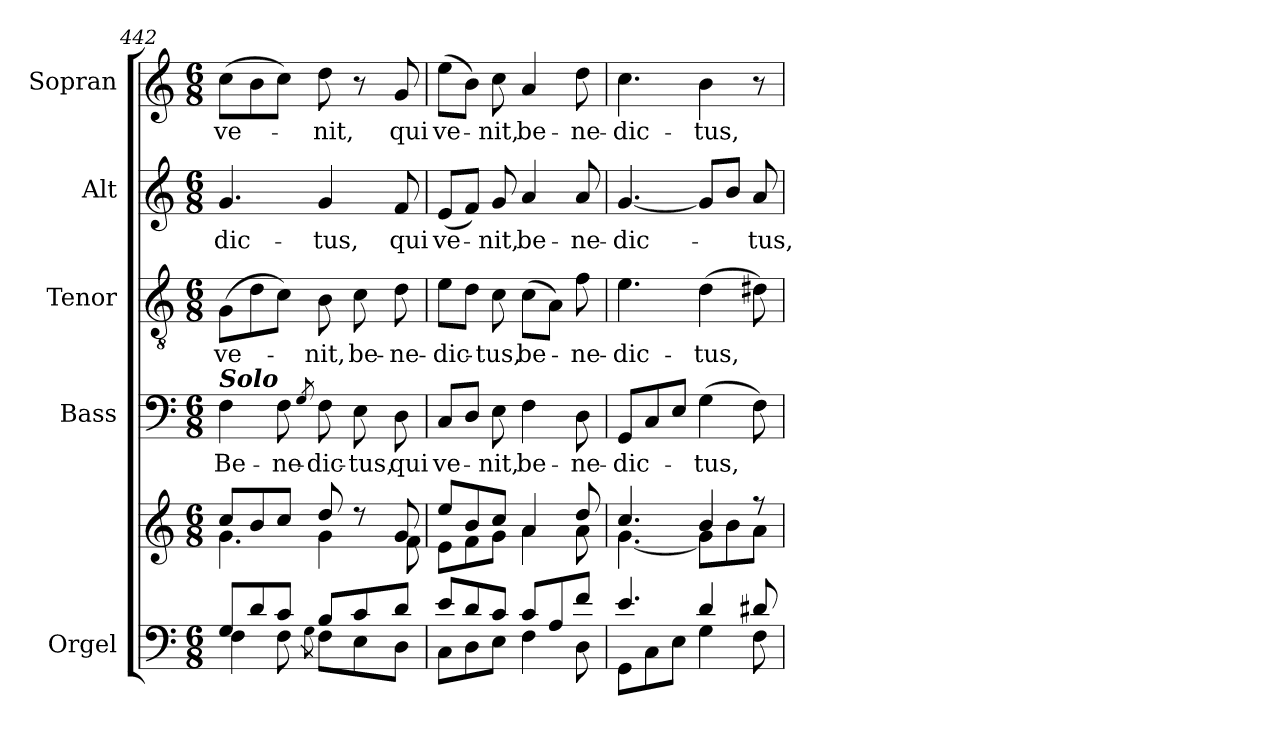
**kern	**kern	**kern	**text	**kern	**text	**kern	**text	**kern	**text
*part5	*part5	*part4	*part4	*part3	*part3	*part2	*part2	*part1	*part1
*staff6	*staff5	*staff4	*staff4	*staff3	*staff3	*staff2	*staff2	*staff1	*staff1
*I"Orgel	*	*I"Bass	*	*I"Tenor	*	*I"Alt	*	*I"Sopran	*
*I'Org.	*	*I'B	*	*I'T	*	*I'A	*	*I'S	*
*clefF4	*clefG2	*clefF4	*	*clefGv2	*	*clefG2	*	*clefG2	*
*k[]	*k[]	*k[]	*	*k[]	*	*k[]	*	*k[]	*
*C:	*C:	*C:	*	*C:	*	*C:	*	*C:	*
*M6/8	*M6/8	*M6/8	*	*M6/8	*	*M6/8	*	*M6/8	*
=442	=442	=442	=442	=442	=442	=442	=442	=442	=442
*^	*^	*	*	*	*	*	*	*	*
!	!	!	!	!LO:TX:a:Bi:t=Solo	!	!	!	!	!	!	!
!	!	!	!	!	!LO:LY:b	!	!LO:LY:b	!	!LO:LY:b	!	!LO:LY:b
8G/L	4F\	8cc/L	4.g\	4F\	Be-	(>8G\L	ve-	4.g/	-dic-	(>8cc\L	ve-
8d/	.	8b/	.	.	.	8d\	.	.	.	8b\	.
!	!	!	!	!	!LO:LY:b	!	!	!	!	!	!
8c/J	8F\	8cc/J	.	8F\	-ne-	8c\J)	.	.	.	8cc\J)	.
.	8qG\	.	.	8qG/	.	.	.	.	.	.	.
!	!	!	!	!	!LO:LY:b	!	!LO:LY:b	!	!LO:LY:b	!	!LO:LY:b
8B/L	8F\L	8dd/	4g\	8F\	-dic-	8B\	-nit,	4g/	-tus,	8dd\	-nit,
!	!	!	!	!	!LO:LY:b	!	!LO:LY:b	!	!	!	!
8c/	8E\	8r	.	8E\	-tus,	8c\	be-	.	.	8r	.
!	!	!	!	!	!LO:LY:b	!	!LO:LY:b	!	!LO:LY:b	!	!LO:LY:b
8d/J	8D\J	8g/	8f\	8D\	qui	8d\	-ne-	8f/	qui	8g/	qui
=443	=443	=443	=443	=443	=443	=443	=443	=443	=443	=443	=443
!	!	!	!	!	!LO:LY:b	!	!LO:LY:b	!	!LO:LY:b	!	!LO:LY:b
8e/L	8C\L	8ee/L	8e\L	8C/L	ve-	8e\L	-dic-	(<8e/L	ve-	(>8ee\L	ve-
8d/	8D\	8b/	8f\	8D/J	.	8d\J	.	8f/J)	.	8b\J)	.
!	!	!	!	!	!LO:LY:b	!	!LO:LY:b	!	!LO:LY:b	!	!LO:LY:b
8c/J	8E\J	8cc/J	8g\J	8E\	-nit,	8c\	-tus,	8g/	-nit,	8cc\	-nit,
!	!	!	!	!	!LO:LY:b	!	!LO:LY:b	!	!LO:LY:b	!	!LO:LY:b
8c/L	4F\	4a/	4a\	4F\	be-	(>8c\L	be-	4a/	be-	4a/	be-
8A/	.	.	.	.	.	8A\J)	.	.	.	.	.
!	!	!	!	!	!LO:LY:b	!	!LO:LY:b	!	!LO:LY:b	!	!LO:LY:b
8f/J	8D\	8dd/	8a\	8D\	-ne-	8f\	-ne-	8a/	-ne-	8dd\	-ne-
=444	=444	=444	=444	=444	=444	=444	=444	=444	=444	=444	=444
!	!	!	!	!	!LO:LY:b	!	!LO:LY:b	!	!LO:LY:b	!	!LO:LY:b
4.e/	8GG\L	4.cc/	[<4.g\	8GG/L	-dic-	4.e\	-dic-	[4.g/	-dic-	4.cc\	-dic-
.	8C\	.	.	8C/	.	.	.	.	.	.	.
.	8E\J	.	.	8E/J	.	.	.	.	.	.	.
!	!	!	!	!	!LO:LY:b	!	!LO:LY:b	!	!	!	!LO:LY:b
4d/	4G\	4b/	8g\L]	(>4G\	-tus,	(>4d\	-tus,	8g/L]	.	4b\	-tus,
.	.	.	8b\	.	.	.	.	8b/J	.	.	.
!	!	!	!	!	!	!	!	!	!LO:LY:b	!	!
8d#X/	8F\	8ree	8a\J	8F\)	.	8d#X\)	.	8a/	-tus,	8r	.
*v	*v	*	*	*	*	*	*	*	*	*	*
*	*v	*v	*	*	*	*	*	*	*	*
=	=	=	=	=	=	=	=	=	=
*-	*-	*-	*-	*-	*-	*-	*-	*-	*-
